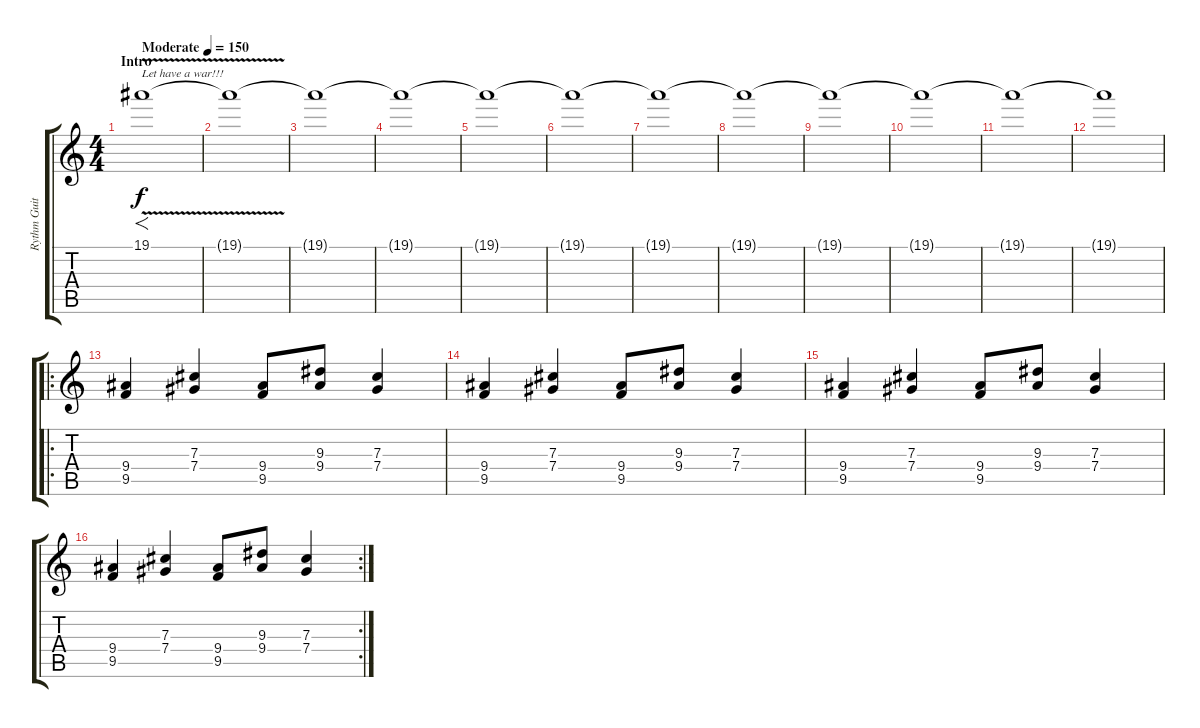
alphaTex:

\track ("Rythm Guitar" "Rythm Guit") {instrument distortionguitar}
\staff {score tabs}
\tuning (Eb4 Bb3 Gb3 Db3 Ab2 Db2) {hide}
\ts (4 4)
\section ("" "Intro")
\tempo (150 "Moderate")
\clef g2
\ks c
19.1{v}.1{f txt "Let have a war!!!" dy f instrument distortionguitar} |
19.1{t}.1 |
19.1{t}.1 |
19.1{t}.1 |
19.1{t}.1 |
19.1{t}.1 |
19.1{t}.1 |
19.1{t}.1 |
19.1{t}.1 |
19.1{t}.1 |
19.1{t}.1 |
19.1{t}.1 |
\ro
(9.4 9.5).4 (7.3 7.4).4 (9.4 9.5).8 (9.3 9.4).8 (7.3 7.4).4 |
(9.4 9.5).4 (7.3 7.4).4 (9.4 9.5).8 (9.3 9.4).8 (7.3 7.4).4 |
(9.4 9.5).4 (7.3 7.4).4 (9.4 9.5).8 (9.3 9.4).8 (7.3 7.4).4 |
\rc 2
(9.4 9.5).4 (7.3 7.4).4 (9.4 9.5).8 (9.3 9.4).8 (7.3 7.4).4
